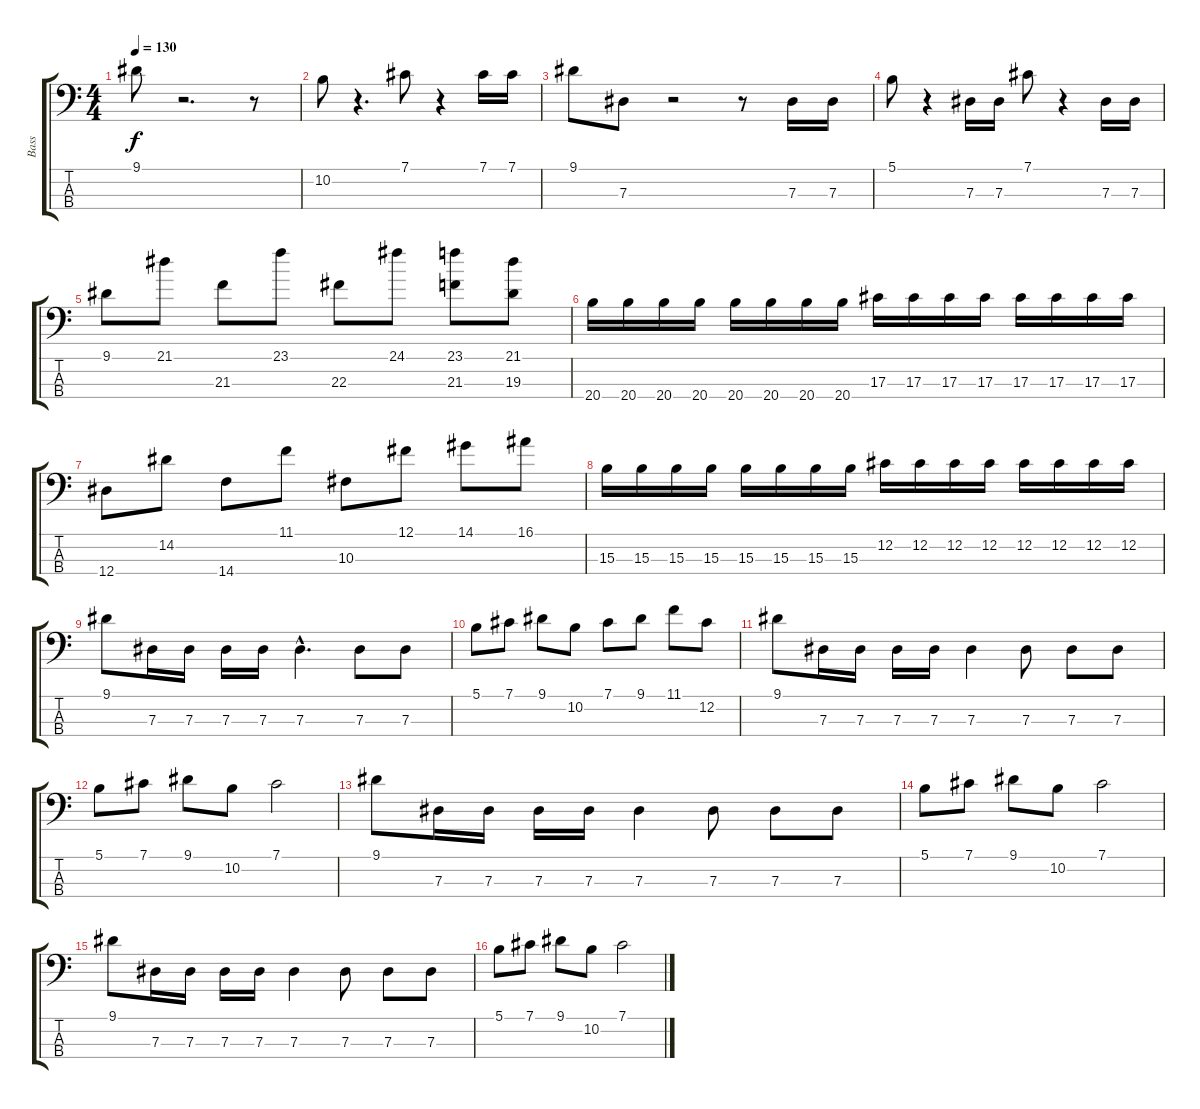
\track ("Bass" "Bass") {instrument electricbassfinger}
\staff {score tabs}
\tuning (Gb2 Db2 Ab1 Eb1) {hide}
\ts (4 4)
\tempo 130
\clef f4
\ks c
9.1.8{dy f} r.2{d} r.8 |
10.2.8 r.4{d} 7.1.8 r.4 7.1.16 7.1.16 |
9.1.8 7.3.8 r.2 r.8 7.3.16 7.3.16 |
5.1.8 r.4 7.3.16 7.3.16 7.1.8 r.4 7.3.16 7.3.16 |
9.1.8 21.1.8 21.3.8 23.1.8 22.3.8 24.1.8 (23.1 21.3).8 (21.1 19.3).8 |
20.4.16 20.4.16 20.4.16 20.4.16 20.4.16 20.4.16 20.4.16 20.4.16 17.3.16 17.3.16 17.3.16 17.3.16 17.3.16 17.3.16 17.3.16 17.3.16 |
12.4.8 14.2.8 14.4.8 11.1.8 10.3.8 12.1.8 14.1.8 16.1.8 |
15.3.16 15.3.16 15.3.16 15.3.16 15.3.16 15.3.16 15.3.16 15.3.16 12.2.16 12.2.16 12.2.16 12.2.16 12.2.16 12.2.16 12.2.16 12.2.16 |
9.1.8 7.3.16 7.3.16 7.3.16 7.3.16 7.3{hac}.4{d} 7.3.8 7.3.8 |
5.1.8 7.1.8 9.1.8 10.2.8 7.1.8 9.1.8 11.1.8 12.2.8 |
9.1.8 7.3.16 7.3.16 7.3.16 7.3.16 7.3.4 7.3.8 7.3.8 7.3.8 |
5.1.8 7.1.8 9.1.8 10.2.8 7.1.2 |
9.1.8 7.3.16 7.3.16 7.3.16 7.3.16 7.3.4 7.3.8 7.3.8 7.3.8 |
5.1.8 7.1.8 9.1.8 10.2.8 7.1.2 |
9.1.8 7.3.16 7.3.16 7.3.16 7.3.16 7.3.4 7.3.8 7.3.8 7.3.8 |
5.1.8 7.1.8 9.1.8 10.2.8 7.1.2
